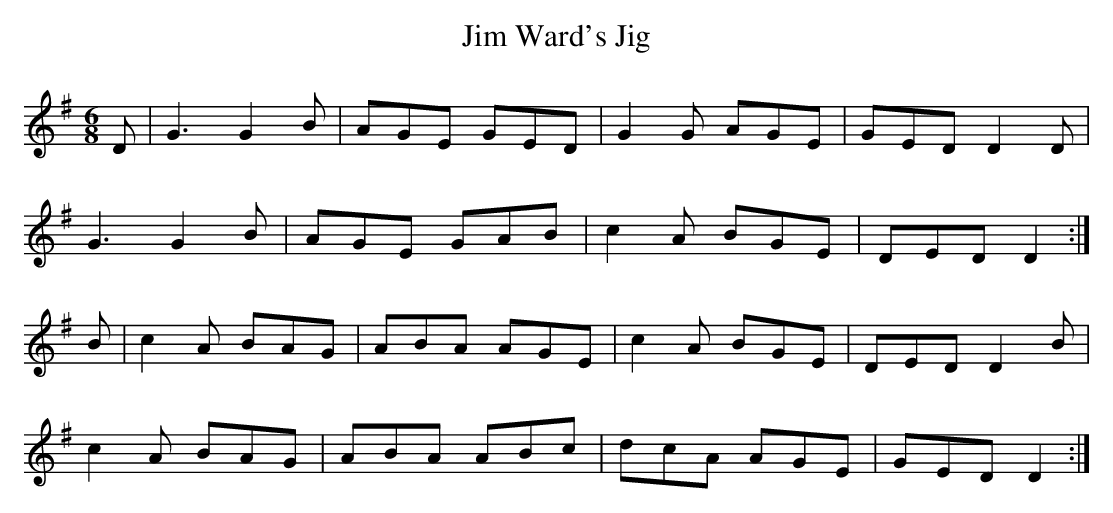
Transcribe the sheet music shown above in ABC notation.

X:1
T: Jim Ward's Jig
M: 6/8
L: 1/8
K: G
D|G3 G2 B|AGE GED|G2 G AGE|GED D2 D|
G3 G2 B|AGE GAB|c2 A BGE|DED D2 :|
B|c2 A BAG|ABA AGE|c2 A BGE|DED D2 B|
c2 A BAG|ABA ABc|dcA AGE|GED D2 :|
